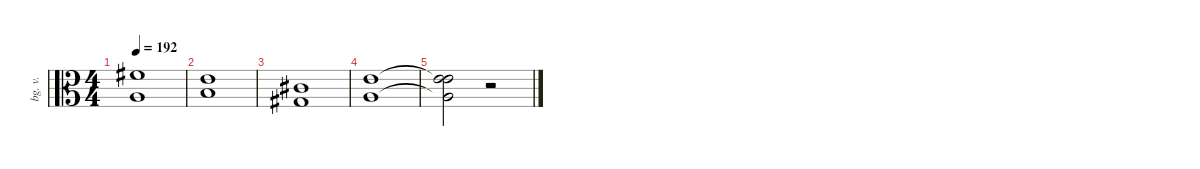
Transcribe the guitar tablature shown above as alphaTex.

\defaultSystemsLayout 4
\hideDynamics
\bracketExtendMode nobrackets
\otherSystemsTrackNameOrientation horizontal
\track ("Background Vocal" "bg. v.") {instrument viola}
\staff {score}
\tuning (A4 D4 G3 C3)
\ts (4 4)
\tempo 192
\clef c3
\ks c
(11.3{acc #} 9.4).1{dy mf beam Down} |
(9.3 11.4).1{beam Down} |
(6.3{acc #} 8.4{acc #}).1{beam Up} |
(9.3 9.4).1{beam Down} |
(9.3{t} 9.3 9.4{t}).2{beam Down} r.2{beam Down}
